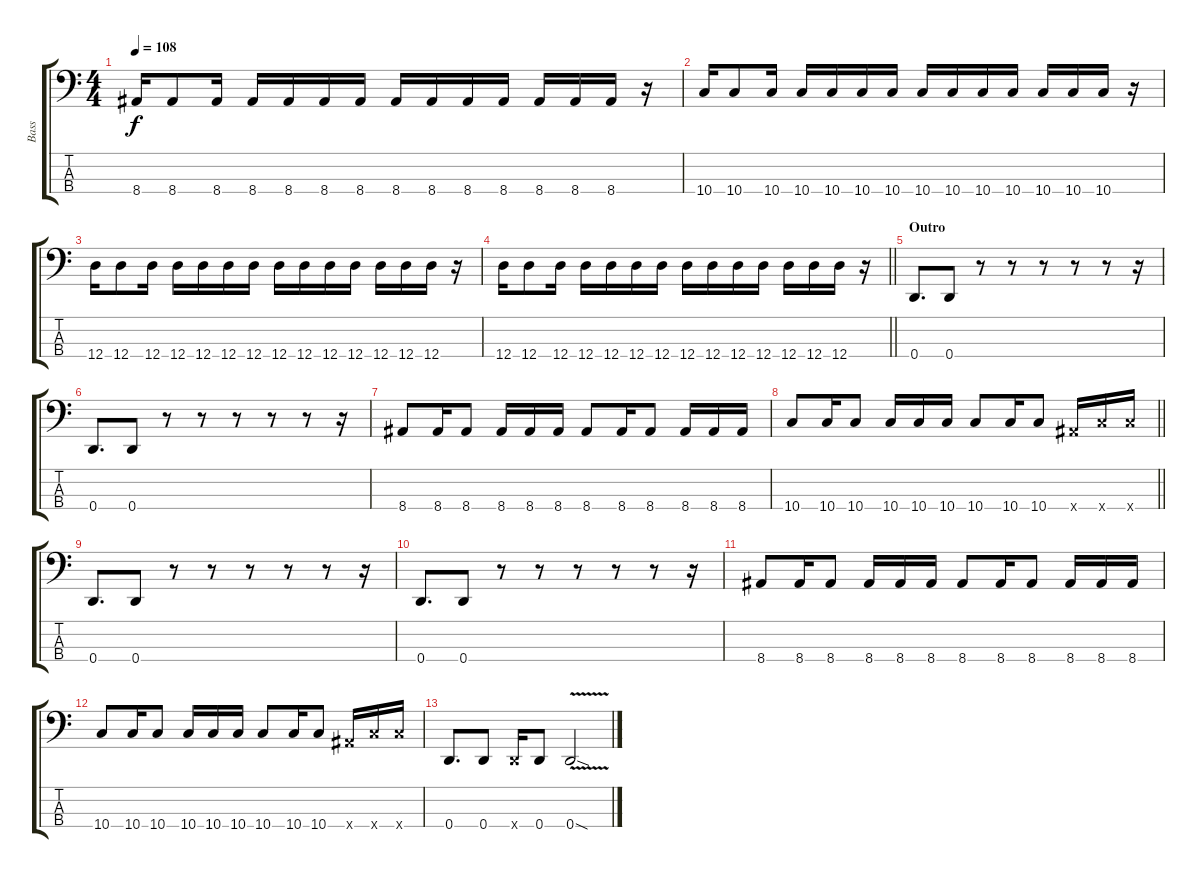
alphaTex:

\track ("Bass" "Bass") {instrument electricbassfinger}
\staff {score tabs}
\tuning (G2 D2 A1 D1) {hide}
\ts (4 4)
\tempo 108
\clef f4
\ks c
8.4.16{dy f} 8.4.8 8.4.16 8.4.16 8.4.16 8.4.16 8.4.16 8.4.16 8.4.16 8.4.16 8.4.16 8.4.16 8.4.16 8.4.16 r.16 |
10.4.16 10.4.8 10.4.16 10.4.16 10.4.16 10.4.16 10.4.16 10.4.16 10.4.16 10.4.16 10.4.16 10.4.16 10.4.16 10.4.16 r.16 |
12.4.16 12.4.8 12.4.16 12.4.16 12.4.16 12.4.16 12.4.16 12.4.16 12.4.16 12.4.16 12.4.16 12.4.16 12.4.16 12.4.16 r.16 |
\barLineRight lightlight
12.4.16 12.4.8 12.4.16 12.4.16 12.4.16 12.4.16 12.4.16 12.4.16 12.4.16 12.4.16 12.4.16 12.4.16 12.4.16 12.4.16 r.16 |
\section ("" "Outro")
0.4.8{d} 0.4.8 r.8 r.8 r.8 r.8 r.8 r.16 |
0.4.8{d} 0.4.8 r.8 r.8 r.8 r.8 r.8 r.16 |
8.4.8 8.4.16 8.4.8 8.4.16 8.4.16 8.4.16 8.4.8 8.4.16 8.4.8 8.4.16 8.4.16 8.4.16 |
\barLineRight lightlight
10.4.8 10.4.16 10.4.8 10.4.16 10.4.16 10.4.16 10.4.8 10.4.16 10.4.8 8.4{x}.16 10.4{x}.16 10.4{x}.16 |
0.4.8{d} 0.4.8 r.8 r.8 r.8 r.8 r.8 r.16 |
0.4.8{d} 0.4.8 r.8 r.8 r.8 r.8 r.8 r.16 |
8.4.8 8.4.16 8.4.8 8.4.16 8.4.16 8.4.16 8.4.8 8.4.16 8.4.8 8.4.16 8.4.16 8.4.16 |
10.4.8 10.4.16 10.4.8 10.4.16 10.4.16 10.4.16 10.4.8 10.4.16 10.4.8 8.4{x}.16 10.4{x}.16 10.4{x}.16 |
0.4.8{d} 0.4.8 0.4{x}.16 0.4.8 0.4{v sod}.2
